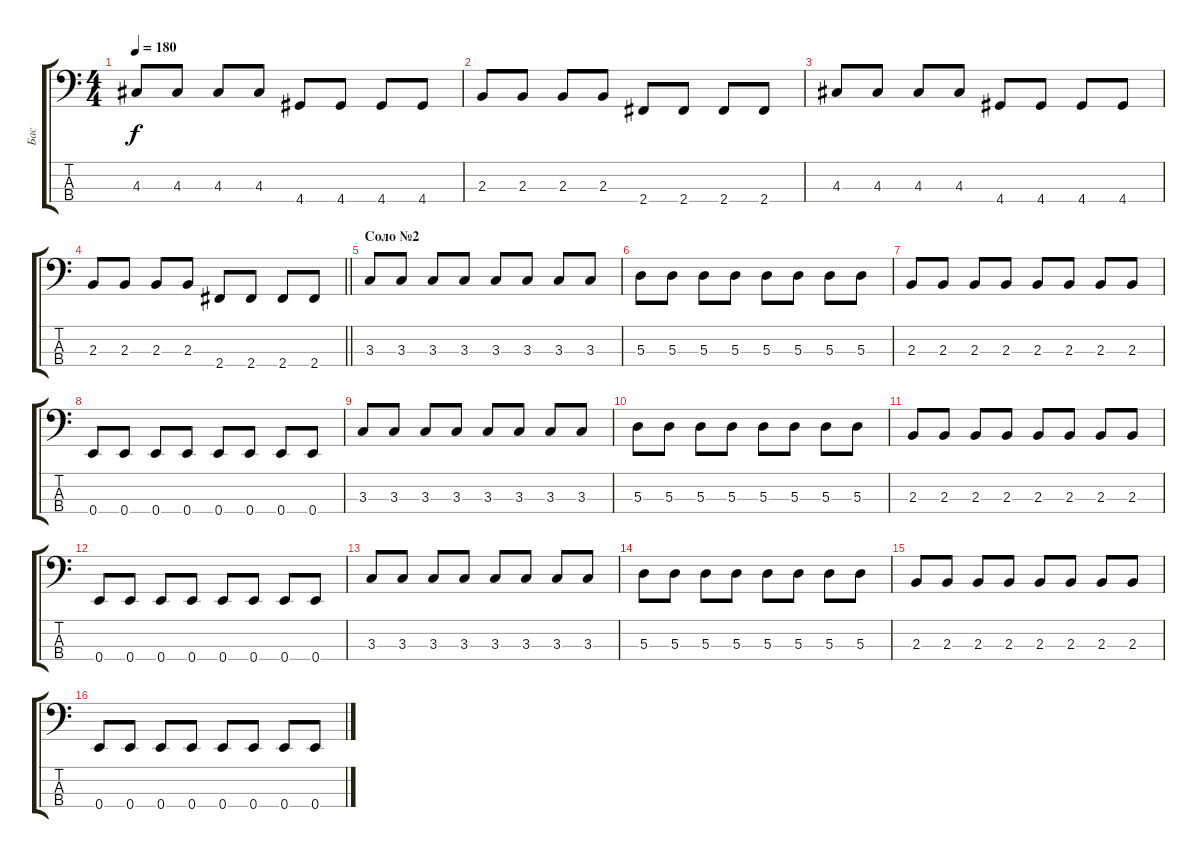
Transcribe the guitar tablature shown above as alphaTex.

\track ("Бас" "Бас") {instrument electricbassfinger}
\staff {score tabs}
\tuning (G2 D2 A1 E1) {hide}
\ts (4 4)
\tempo 180
\clef f4
\ks c
4.3.8{dy f} 4.3.8 4.3.8 4.3.8 4.4.8 4.4.8 4.4.8 4.4.8 |
2.3.8 2.3.8 2.3.8 2.3.8 2.4.8 2.4.8 2.4.8 2.4.8 |
4.3.8 4.3.8 4.3.8 4.3.8 4.4.8 4.4.8 4.4.8 4.4.8 |
\barLineRight lightlight
2.3.8 2.3.8 2.3.8 2.3.8 2.4.8 2.4.8 2.4.8 2.4.8 |
\section ("" "Соло №2")
3.3.8 3.3.8 3.3.8 3.3.8 3.3.8 3.3.8 3.3.8 3.3.8 |
5.3.8 5.3.8 5.3.8 5.3.8 5.3.8 5.3.8 5.3.8 5.3.8 |
2.3.8 2.3.8 2.3.8 2.3.8 2.3.8 2.3.8 2.3.8 2.3.8 |
0.4.8 0.4.8 0.4.8 0.4.8 0.4.8 0.4.8 0.4.8 0.4.8 |
3.3.8 3.3.8 3.3.8 3.3.8 3.3.8 3.3.8 3.3.8 3.3.8 |
5.3.8 5.3.8 5.3.8 5.3.8 5.3.8 5.3.8 5.3.8 5.3.8 |
2.3.8 2.3.8 2.3.8 2.3.8 2.3.8 2.3.8 2.3.8 2.3.8 |
0.4.8 0.4.8 0.4.8 0.4.8 0.4.8 0.4.8 0.4.8 0.4.8 |
3.3.8 3.3.8 3.3.8 3.3.8 3.3.8 3.3.8 3.3.8 3.3.8 |
5.3.8 5.3.8 5.3.8 5.3.8 5.3.8 5.3.8 5.3.8 5.3.8 |
2.3.8 2.3.8 2.3.8 2.3.8 2.3.8 2.3.8 2.3.8 2.3.8 |
0.4.8 0.4.8 0.4.8 0.4.8 0.4.8 0.4.8 0.4.8 0.4.8
